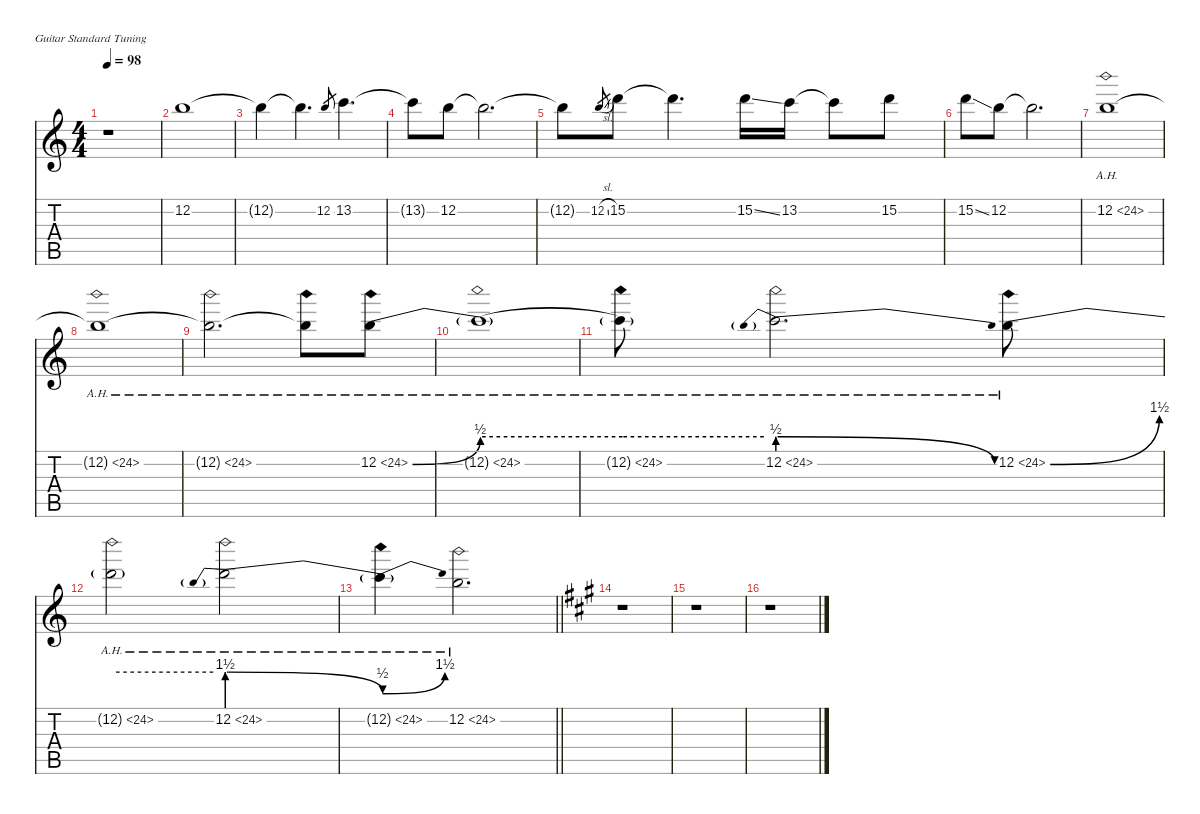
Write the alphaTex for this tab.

\defaultSystemsLayout 4
\hideDynamics
\bracketExtendMode nobrackets
\singleTrackTrackNamePolicy hidden
\multiTrackTrackNamePolicy hidden
\firstSystemTrackNameMode fullname
\otherSystemsTrackNameOrientation horizontal
\track ("Lead Guitar" "od.guit.") {instrument overdrivenguitar}
\staff {score tabs}
\tuning (E4 B3 G3 D3 A2 E2)
\ts (4 4)
\tempo 98
\clef g2
\ks aminor
r.1{dy f beam Down} |
12.2.1{beam Down} |
12.2{t}.4{beam Down} 12.2{t}.4{d beam Down} 12.2.8{gr dy mf beam Up} 13.2.4{d dy f beam Down} |
13.2{t}.8{beam Down} 12.2.8{beam Down} 12.2{t}.2{d beam Down} |
12.2{t}.8{beam Down} 12.2{sl}.8{gr dy mf beam Up} 15.2.8{dy f beam Down} 15.2{t}.4{d beam Down} 15.2{ss}.16{beam Down} 13.2.16{beam Down} 13.2{t}.8{beam Down} 15.2.8{beam Down} |
15.2{ss}.8{beam Down} 12.2.8{beam Down} 12.2{t}.2{d beam Down} |
12.2{ah 12}.1{dy mf beam Down} |
12.2{ah 12 t}.1{dy f beam Down} |
12.2{ah 12 t}.2{d beam Down} 12.2{ah 12 t}.8{beam Down} 12.2{be (bend 0 0 60 2) ah 12}.8{dy mf beam Down} |
12.2{be (hold 0 2 60 2) ah 12 t}.1{dy f beam Down} |
12.2{be (hold 0 2 60 2) ah 12 t}.8{beam Down} 12.2{be (prebendrelease 0 2 39.999998399999996 0) ah 12}.2{d dy mf beam Down} 12.2{be (bend 0 0 60 6) ah 12}.8{beam Down} |
12.2{be (hold 0 6 60 6) ah 12 t}.2{dy f beam Down} 12.2{be (prebendrelease 0 6 60 2) ah 12}.2{dy mf beam Down} |
\barLineRight lightlight
12.2{be (bend 0 2 60 6) ah 12 t}.4{dy f beam Down} 12.2{ah 12}.2{d dy mf beam Down} |
\ks f#minor
r.1{beam Down} |
r.1{beam Down} |
r.1{beam Down}
